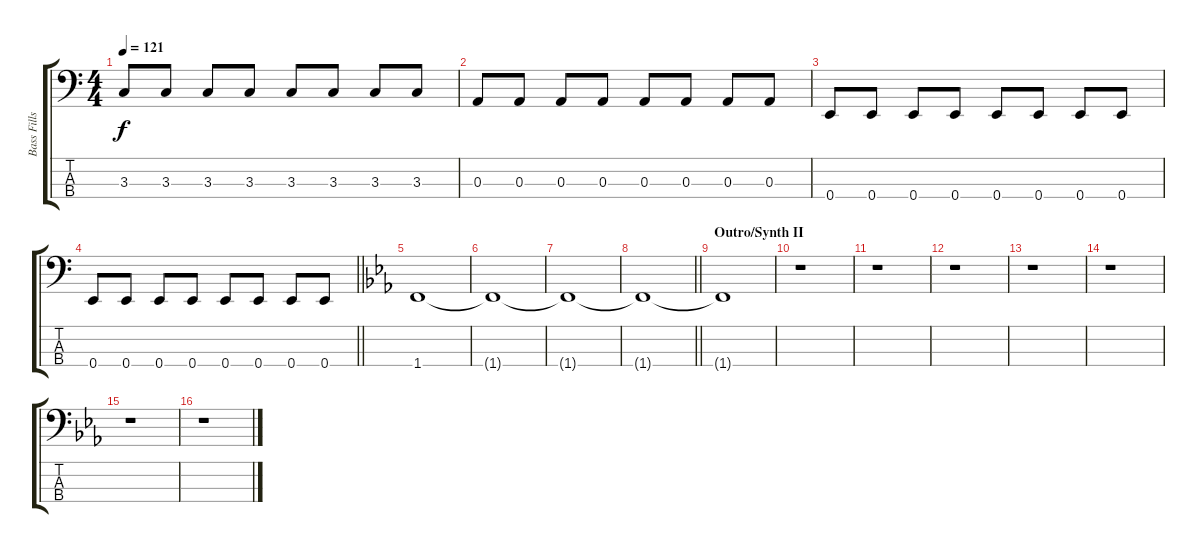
\track ("Bass Fills" "Bass Fills") {instrument electricbassfinger}
\staff {score tabs}
\tuning (G2 D2 A1 E1) {hide}
\ts (4 4)
\tempo 121
\clef f4
\ks c
3.3.8{dy f} 3.3.8 3.3.8 3.3.8 3.3.8 3.3.8 3.3.8 3.3.8 |
0.3.8 0.3.8 0.3.8 0.3.8 0.3.8 0.3.8 0.3.8 0.3.8 |
0.4.8 0.4.8 0.4.8 0.4.8 0.4.8 0.4.8 0.4.8 0.4.8 |
\barLineRight lightlight
0.4.8 0.4.8 0.4.8 0.4.8 0.4.8 0.4.8 0.4.8 0.4.8 |
\ks eb
1.4.1 |
1.4{t}.1 |
1.4{t}.1 |
\barLineRight lightlight
1.4{t}.1 |
\section ("" "Outro/Synth II")
1.4{t}.1 |
r.1 |
r.1 |
r.1 |
r.1 |
r.1 |
r.1 |
r.1
